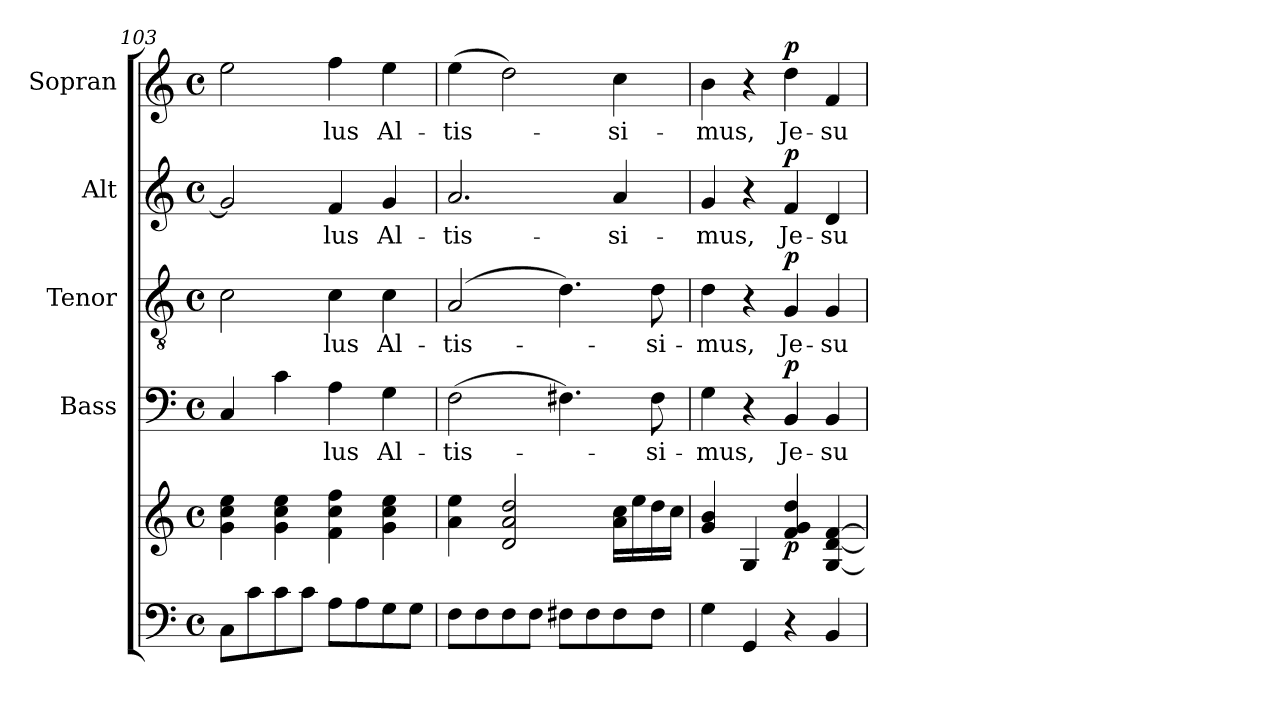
**kern	**kern	**dynam	**kern	**text	**dynam	**kern	**text	**dynam	**kern	**text	**dynam	**kern	**text	**dynam
*part5	*part5	*part5	*part4	*part4	*part4	*part3	*part3	*part3	*part2	*part2	*part2	*part1	*part1	*part1
*staff6	*staff5	*staff5/6	*staff4	*staff4	*staff4	*staff3	*staff3	*staff3	*staff2	*staff2	*staff2	*staff1	*staff1	*staff1
*	*	*	*I"Bass	*	*	*I"Tenor	*	*	*I"Alt	*	*	*I"Sopran	*	*
*	*	*	*I'B.	*	*	*I'T.	*	*	*I'A.	*	*	*I'S.	*	*
*clefF4	*clefG2	*	*clefF4	*	*	*clefGv2	*	*	*clefG2	*	*	*clefG2	*	*
*k[]	*k[]	*	*k[]	*	*	*k[]	*	*	*k[]	*	*	*k[]	*	*
*C:	*C:	*	*C:	*	*	*C:	*	*	*C:	*	*	*C:	*	*
*M4/4	*M4/4	*	*M4/4	*	*	*M4/4	*	*	*M4/4	*	*	*M4/4	*	*
*met(c)	*met(c)	*	*met(c)	*	*	*met(c)	*	*	*met(c)	*	*	*met(c)	*	*
=103	=103	=103	=103	=103	=103	=103	=103	=103	=103	=103	=103	=103	=103	=103
8C\L	4g\ 4cc\ 4ee\	.	4C/	.	.	2c\	.	.	2g/]	.	.	2ee\	.	.
8c\	.	.	.	.	.	.	.	.	.	.	.	.	.	.
8c\	4g\ 4cc\ 4ee\	.	4c\	.	.	.	.	.	.	.	.	.	.	.
8c\J	.	.	.	.	.	.	.	.	.	.	.	.	.	.
!	!	!	!	!LO:LY:b	!	!	!LO:LY:b	!	!	!LO:LY:b	!	!	!LO:LY:b	!
8A\L	4f\ 4cc\ 4ff\	.	4A\	-lus	.	4c\	-lus	.	4f/	-lus	.	4ff\	-lus	.
8A\	.	.	.	.	.	.	.	.	.	.	.	.	.	.
!	!	!	!	!LO:LY:b	!	!	!LO:LY:b	!	!	!LO:LY:b	!	!	!LO:LY:b	!
8G\	4g\ 4cc\ 4ee\	.	4G\	Al-	.	4c\	Al-	.	4g/	Al-	.	4ee\	Al-	.
8G\J	.	.	.	.	.	.	.	.	.	.	.	.	.	.
=104	=104	=104	=104	=104	=104	=104	=104	=104	=104	=104	=104	=104	=104	=104
!	!	!	!	!LO:LY:b	!	!	!LO:LY:b	!	!	!LO:LY:b	!	!	!LO:LY:b	!
8F\L	4a\ 4ee\	.	(>2F\	-tis-	.	(2A/	-tis-	.	2.a/	-tis-	.	(>4ee\	-tis-	.
8F\	.	.	.	.	.	.	.	.	.	.	.	.	.	.
8F\	2d/ 2a/ 2dd/	.	.	.	.	.	.	.	.	.	.	2dd\)	.	.
8F\J	.	.	.	.	.	.	.	.	.	.	.	.	.	.
8F#X\L	.	.	4.F#X\)	.	.	4.d\)	.	.	.	.	.	.	.	.
8F#\	.	.	.	.	.	.	.	.	.	.	.	.	.	.
!	!	!	!	!	!	!	!	!	!	!LO:LY:b	!	!	!LO:LY:b	!
8F#\	16a\ 16cc\LL	.	.	.	.	.	.	.	4a/	-si-	.	4cc\	-si-	.
.	16ee\	.	.	.	.	.	.	.	.	.	.	.	.	.
!	!	!	!	!LO:LY:b	!	!	!LO:LY:b	!	!	!	!	!	!	!
8F#\J	16dd\	.	8F#\	-si-	.	8d\	-si-	.	.	.	.	.	.	.
.	16cc\JJ	.	.	.	.	.	.	.	.	.	.	.	.	.
=105	=105	=105	=105	=105	=105	=105	=105	=105	=105	=105	=105	=105	=105	=105
!	!	!	!	!LO:LY:b	!	!	!LO:LY:b	!	!	!LO:LY:b	!	!	!LO:LY:b	!
4G\	4g/ 4b/	.	4G\	-mus,	.	4d\	-mus,	.	4g/	-mus,	.	4b\	-mus,	.
4GG/	4G/	.	4r	.	.	4r	.	.	4r	.	.	4r	.	.
!	!	!LO:DY:b	!	!LO:LY:b	!LO:DY:a	!	!LO:LY:b	!LO:DY:a	!	!LO:LY:b	!LO:DY:a	!	!LO:LY:b	!LO:DY:a
4r	4f/ 4g/ 4dd/	p	4BB/	Je-	p	4G/	Je-	p	4f/	Je-	p	4dd\	Je-	p
!	!	!	!	!LO:LY:b	!	!	!LO:LY:b	!	!	!LO:LY:b	!	!	!LO:LY:b	!
4BB/	[4G/ [4d/ [4f/	.	4BB/	-su	.	4G/	-su	.	4d/	-su	.	4f/	-su	.
=	=	=	=	=	=	=	=	=	=	=	=	=	=	=
*-	*-	*-	*-	*-	*-	*-	*-	*-	*-	*-	*-	*-	*-	*-
